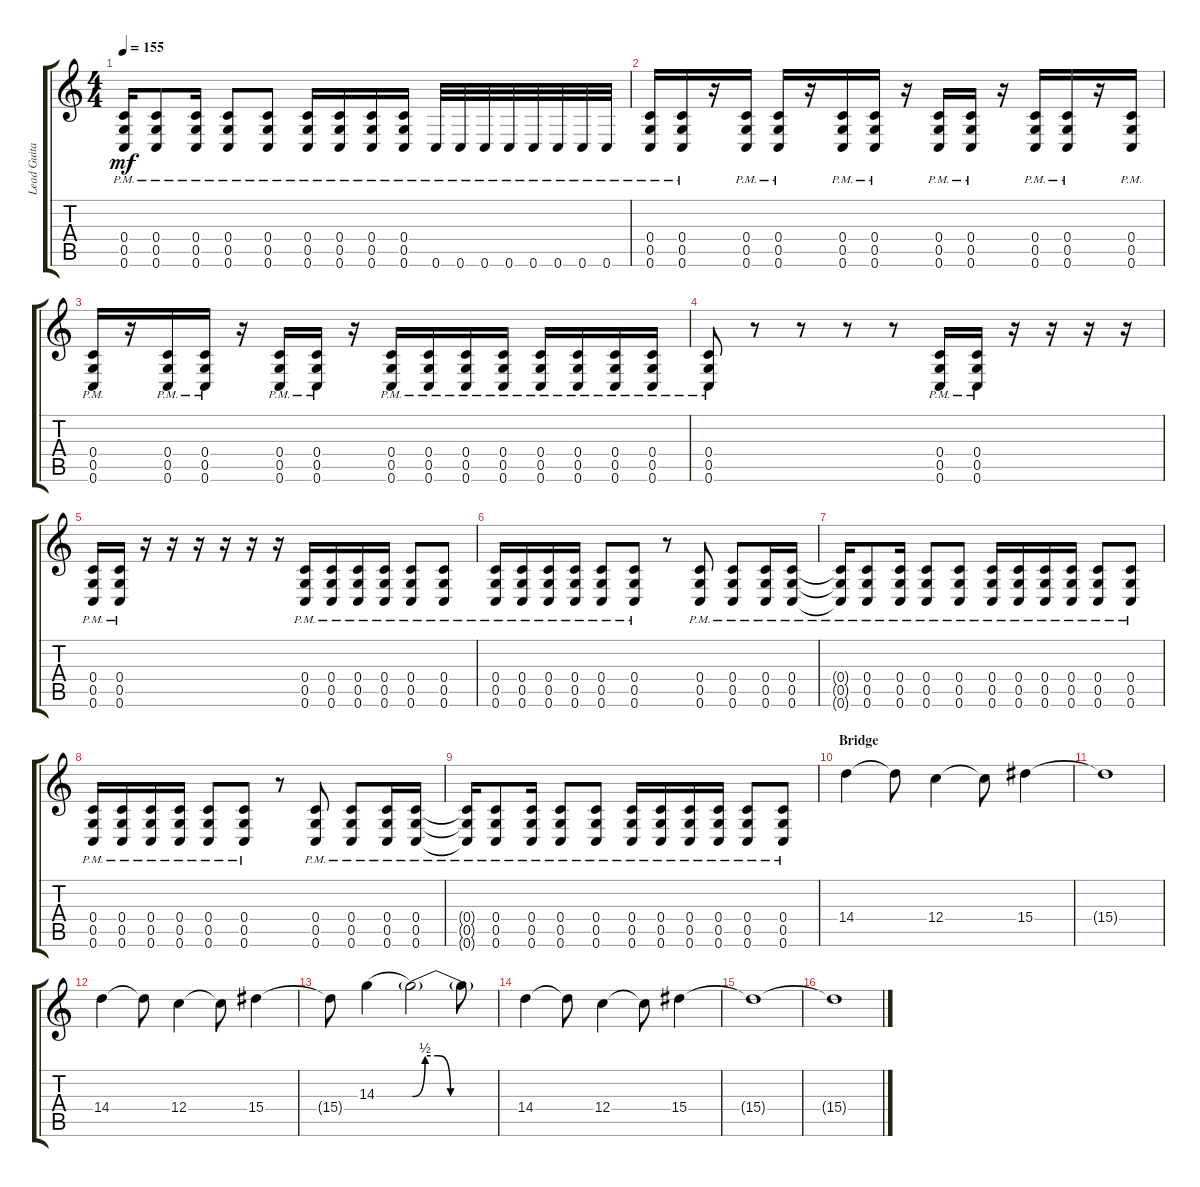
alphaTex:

\track ("Lead Guitar" "Lead Guita") {instrument distortionguitar}
\staff {score tabs}
\tuning (D4 A3 F3 C3 G2 C2) {hide}
\ts (4 4)
\tempo 155
\clef g2
\ks c
(0.4{pm t} 0.5{pm t} 0.6{pm t}).16{dy mf} (0.4{pm} 0.5{pm} 0.6{pm}).8 (0.4{pm} 0.5{pm} 0.6{pm}).16 (0.4{pm} 0.5{pm} 0.6{pm}).8 (0.4{pm} 0.5{pm} 0.6{pm}).8 (0.4{pm} 0.5{pm} 0.6{pm}).16 (0.4{pm} 0.5{pm} 0.6{pm}).16 (0.4{pm} 0.5{pm} 0.6{pm}).16 (0.4{pm} 0.5{pm} 0.6{pm}).16 0.6{pm}.32 0.6{pm}.32 0.6{pm}.32 0.6{pm}.32 0.6{pm}.32 0.6{pm}.32 0.6{pm}.32 0.6{pm}.32 |
(0.4{pm} 0.5{pm} 0.6{pm}).16 (0.4{pm} 0.5{pm} 0.6{pm}).16 r.16 (0.4{pm} 0.5{pm} 0.6{pm}).16 (0.4{pm} 0.5{pm} 0.6{pm}).16 r.16 (0.4{pm} 0.5{pm} 0.6{pm}).16 (0.4{pm} 0.5{pm} 0.6{pm}).16 r.16 (0.4{pm} 0.5{pm} 0.6{pm}).16 (0.4{pm} 0.5{pm} 0.6{pm}).16 r.16 (0.4{pm} 0.5{pm} 0.6{pm}).16 (0.4{pm} 0.5{pm} 0.6{pm}).16 r.16 (0.4{pm} 0.5{pm} 0.6{pm}).16 |
(0.4{pm} 0.5{pm} 0.6{pm}).16 r.16 (0.4{pm} 0.5{pm} 0.6{pm}).16 (0.4{pm} 0.5{pm} 0.6{pm}).16 r.16 (0.4{pm} 0.5{pm} 0.6{pm}).16 (0.4{pm} 0.5{pm} 0.6{pm}).16 r.16 (0.4{pm} 0.5{pm} 0.6{pm}).16 (0.4{pm} 0.5{pm} 0.6{pm}).16 (0.4{pm} 0.5{pm} 0.6{pm}).16 (0.4{pm} 0.5{pm} 0.6{pm}).16 (0.4{pm} 0.5{pm} 0.6{pm}).16 (0.4{pm} 0.5{pm} 0.6{pm}).16 (0.4{pm} 0.5{pm} 0.6{pm}).16 (0.4{pm} 0.5{pm} 0.6{pm}).16 |
(0.4{pm} 0.5{pm} 0.6{pm}).8 r.8 r.8 r.8 r.8 (0.4{pm} 0.5{pm} 0.6{pm}).16 (0.4{pm} 0.5{pm} 0.6{pm}).16 r.16 r.16 r.16 r.16 |
(0.4{pm} 0.5{pm} 0.6{pm}).16 (0.4{pm} 0.5{pm} 0.6{pm}).16 r.16 r.16 r.16 r.16 r.16 r.16 (0.4{pm} 0.5{pm} 0.6{pm}).16 (0.4{pm} 0.5{pm} 0.6{pm}).16 (0.4{pm} 0.5{pm} 0.6{pm}).16 (0.4{pm} 0.5{pm} 0.6{pm}).16 (0.4{pm} 0.5{pm} 0.6{pm}).8 (0.4{pm} 0.5{pm} 0.6{pm}).8 |
(0.4{pm} 0.5{pm} 0.6{pm}).16 (0.4{pm} 0.5{pm} 0.6{pm}).16 (0.4{pm} 0.5{pm} 0.6{pm}).16 (0.4{pm} 0.5{pm} 0.6{pm}).16 (0.4{pm} 0.5{pm} 0.6{pm}).8 (0.4{pm} 0.5{pm} 0.6{pm}).8 r.8 (0.4{pm} 0.5{pm} 0.6{pm}).8 (0.4{pm} 0.5{pm} 0.6{pm}).8 (0.4{pm} 0.5{pm} 0.6{pm}).16 (0.4{pm} 0.5{pm} 0.6{pm}).16 |
(0.4{pm t} 0.5{pm t} 0.6{pm t}).16 (0.4{pm} 0.5{pm} 0.6{pm}).8 (0.4{pm} 0.5{pm} 0.6{pm}).16 (0.4{pm} 0.5{pm} 0.6{pm}).8 (0.4{pm} 0.5{pm} 0.6{pm}).8 (0.4{pm} 0.5{pm} 0.6{pm}).16 (0.4{pm} 0.5{pm} 0.6{pm}).16 (0.4{pm} 0.5{pm} 0.6{pm}).16 (0.4{pm} 0.5{pm} 0.6{pm}).16 (0.4{pm} 0.5{pm} 0.6{pm}).8 (0.4{pm} 0.5{pm} 0.6{pm}).8 |
(0.4{pm} 0.5{pm} 0.6{pm}).16 (0.4{pm} 0.5{pm} 0.6{pm}).16 (0.4{pm} 0.5{pm} 0.6{pm}).16 (0.4{pm} 0.5{pm} 0.6{pm}).16 (0.4{pm} 0.5{pm} 0.6{pm}).8 (0.4{pm} 0.5{pm} 0.6{pm}).8 r.8 (0.4{pm} 0.5{pm} 0.6{pm}).8 (0.4{pm} 0.5{pm} 0.6{pm}).8 (0.4{pm} 0.5{pm} 0.6{pm}).16 (0.4{pm} 0.5{pm} 0.6{pm}).16 |
(0.4{pm t} 0.5{pm t} 0.6{pm t}).16 (0.4{pm} 0.5{pm} 0.6{pm}).8 (0.4{pm} 0.5{pm} 0.6{pm}).16 (0.4{pm} 0.5{pm} 0.6{pm}).8 (0.4{pm} 0.5{pm} 0.6{pm}).8 (0.4{pm} 0.5{pm} 0.6{pm}).16 (0.4{pm} 0.5{pm} 0.6{pm}).16 (0.4{pm} 0.5{pm} 0.6{pm}).16 (0.4{pm} 0.5{pm} 0.6{pm}).16 (0.4{pm} 0.5{pm} 0.6{pm}).8 (0.4{pm} 0.5{pm} 0.6{pm}).8 |
\section ("" "Bridge")
14.4.4 14.4{t}.8 12.4.4 12.4{t}.8 15.4.4 |
15.4{t}.1 |
14.4.4 14.4{t}.8 12.4.4 12.4{t}.8 15.4.4 |
15.4{t}.8 14.3{be (hold 0 0 60 0)}.4 14.3{be (custom 0 0 15 2 30 2 45 0 60 0) t}.2 14.3{be (hold 0 0 60 0) t}.8 |
14.4.4 14.4{t}.8 12.4.4 12.4{t}.8 15.4.4 |
15.4{t}.1 |
15.4{t}.1
